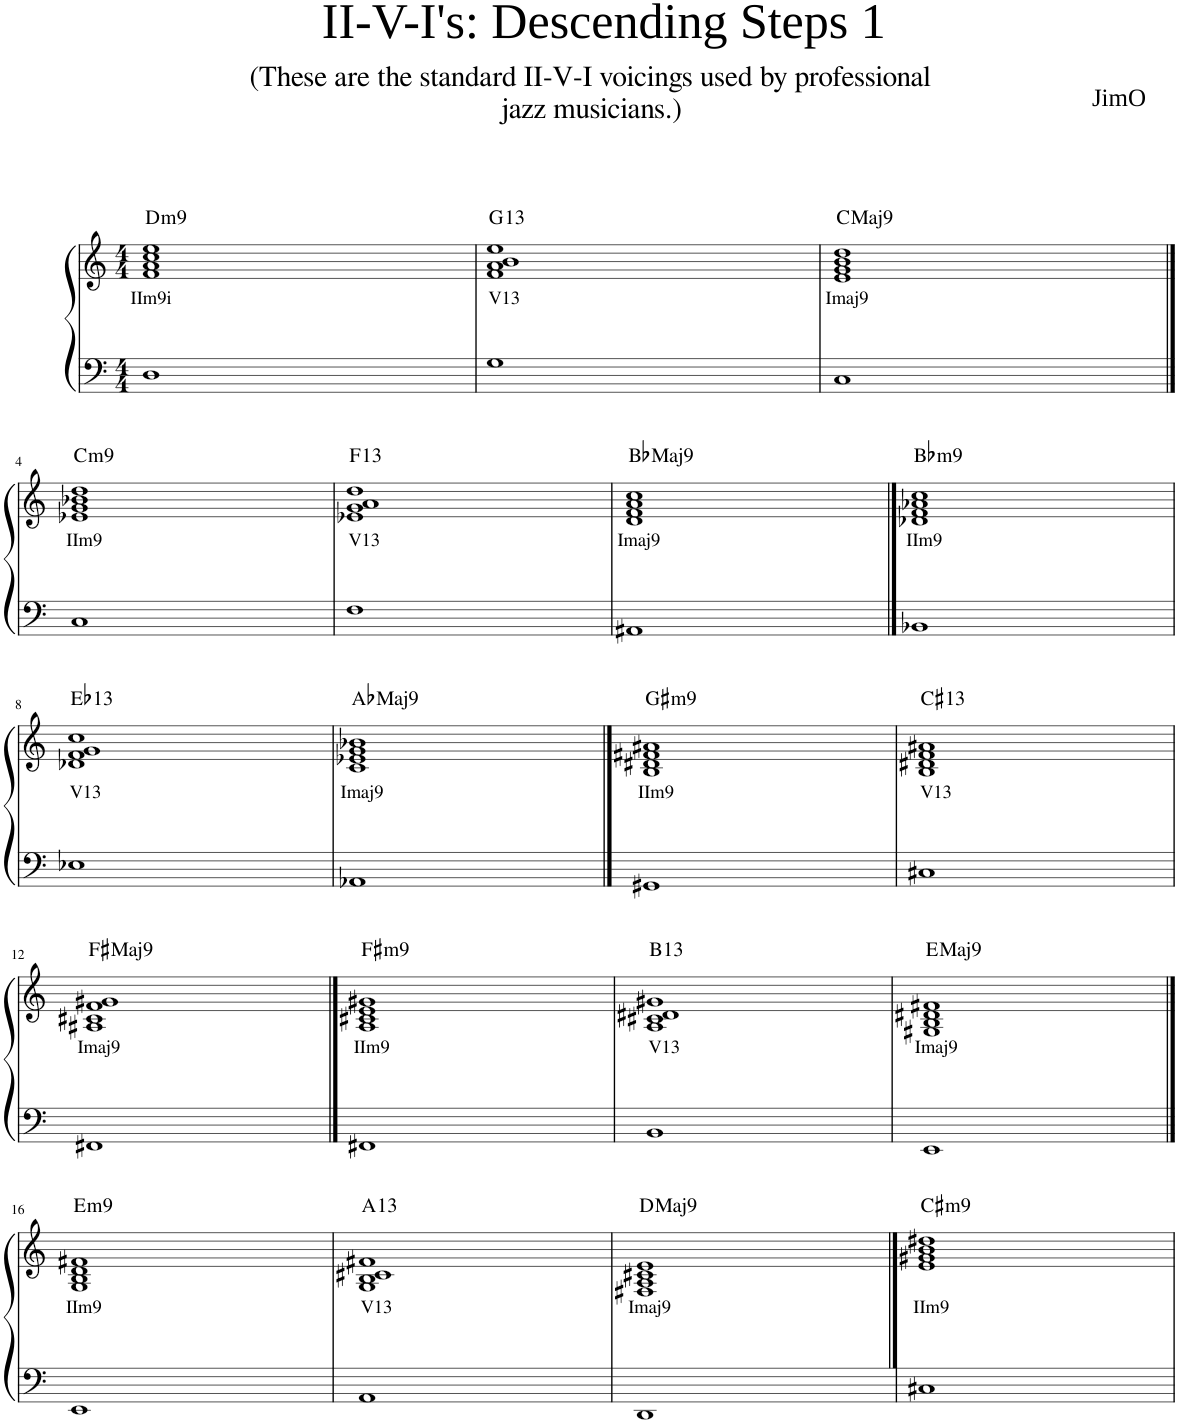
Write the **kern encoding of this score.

**kern	**kern	**text	**harte
*part1	*part1	*part1	*part1
*staff2	*staff1	*staff1	*
*I"Piano	*	*	*
*I'Pno	*	*	*
*clefF4	*clefG2	*	*
*k[]	*k[]	*	*
*M4/4	*M4/4	*	*
=1	=1	=1	=1
!	!	!LO:LY:b	!LO:H:kt=m9
1D	1f 1a 1cc 1ee	IIm9i	D:min9
=2	=2	=2	=2
!	!	!LO:LY:b	!LO:H:kt=13
1G	1f 1a 1b 1ee	V13	G:9(11,13)
=3	=3	=3	=3
!	!	!LO:LY:b	!LO:H:kt=Maj9
1C	1e 1g 1b 1dd	Imaj9	C:maj9
!!LO:LB:g=z
==4	==4	==4	==4
!	!	!LO:LY:b	!LO:H:kt=m9
1C	1e-X 1g 1b-X 1dd	IIm9	C:min9
=5	=5	=5	=5
!	!	!LO:LY:b	!LO:H:kt=13
1F	1e-X 1g 1a 1dd	V13	F:9(11,13)
=6	=6	=6	=6
!	!	!LO:LY:b	!LO:H:kt=Maj9
1AA#X	1d 1f 1a 1cc	Imaj9	Bb:maj9
==7	==7	==7	==7
!	!	!LO:LY:b	!LO:H:kt=m9
1BB-X	1d-X 1f 1a-X 1cc	IIm9	Bb:min9
!!LO:LB:g=z
=8	=8	=8	=8
!	!	!LO:LY:b	!LO:H:kt=13
1E-X	1d-X 1f 1g 1cc	V13	Eb:9(11,13)
=9	=9	=9	=9
!	!	!LO:LY:b	!LO:H:kt=Maj9
1AA-X	1c 1e-X 1g 1b-X	Imaj9	Ab:maj9
==10	==10	==10	==10
!	!	!LO:LY:b	!LO:H:kt=m9
1GG#X	1B 1d#X 1f#X 1a#X	IIm9	G#:min9
=11	=11	=11	=11
!	!	!LO:LY:b	!LO:H:kt=13
1C#X	1B 1d#X 1f 1a#X	V13	C#:9(11,13)
!!LO:LB:g=z
=12	=12	=12	=12
!	!	!LO:LY:b	!LO:H:kt=Maj9
1FF#X	1A#X 1c#X 1f 1g#X	Imaj9	F#:maj9
==13	==13	==13	==13
!	!	!LO:LY:b	!LO:H:kt=m9
1FF#X	1A 1c#X 1e 1g#X	IIm9	F#:min9
=14	=14	=14	=14
!	!	!LO:LY:b	!LO:H:kt=13
1BB	1A 1c#X 1d#X 1g#X	V13	B:9(11,13)
=15	=15	=15	=15
!	!	!LO:LY:b	!LO:H:kt=Maj9
1EE	1G#X 1B 1d#X 1f#X	Imaj9	E:maj9
!!LO:LB:g=z
==16	==16	==16	==16
!	!	!LO:LY:b	!LO:H:kt=m9
1EE	1G 1B 1d 1f#X	IIm9	E:min9
=17	=17	=17	=17
!	!	!LO:LY:b	!LO:H:kt=13
1AA	1G 1B 1c#X 1f#X	V13	A:9(11,13)
=18	=18	=18	=18
!	!	!LO:LY:b	!LO:H:kt=Maj9
1DD	1F#X 1A 1c#X 1e	Imaj9	D:maj9
==19	==19	==19	==19
!	!	!LO:LY:b	!LO:H:kt=m9
1C#X	1e 1g#X 1b 1dd#X	IIm9	C#:min9
=	=	=	=
*-	*-	*-	*-
